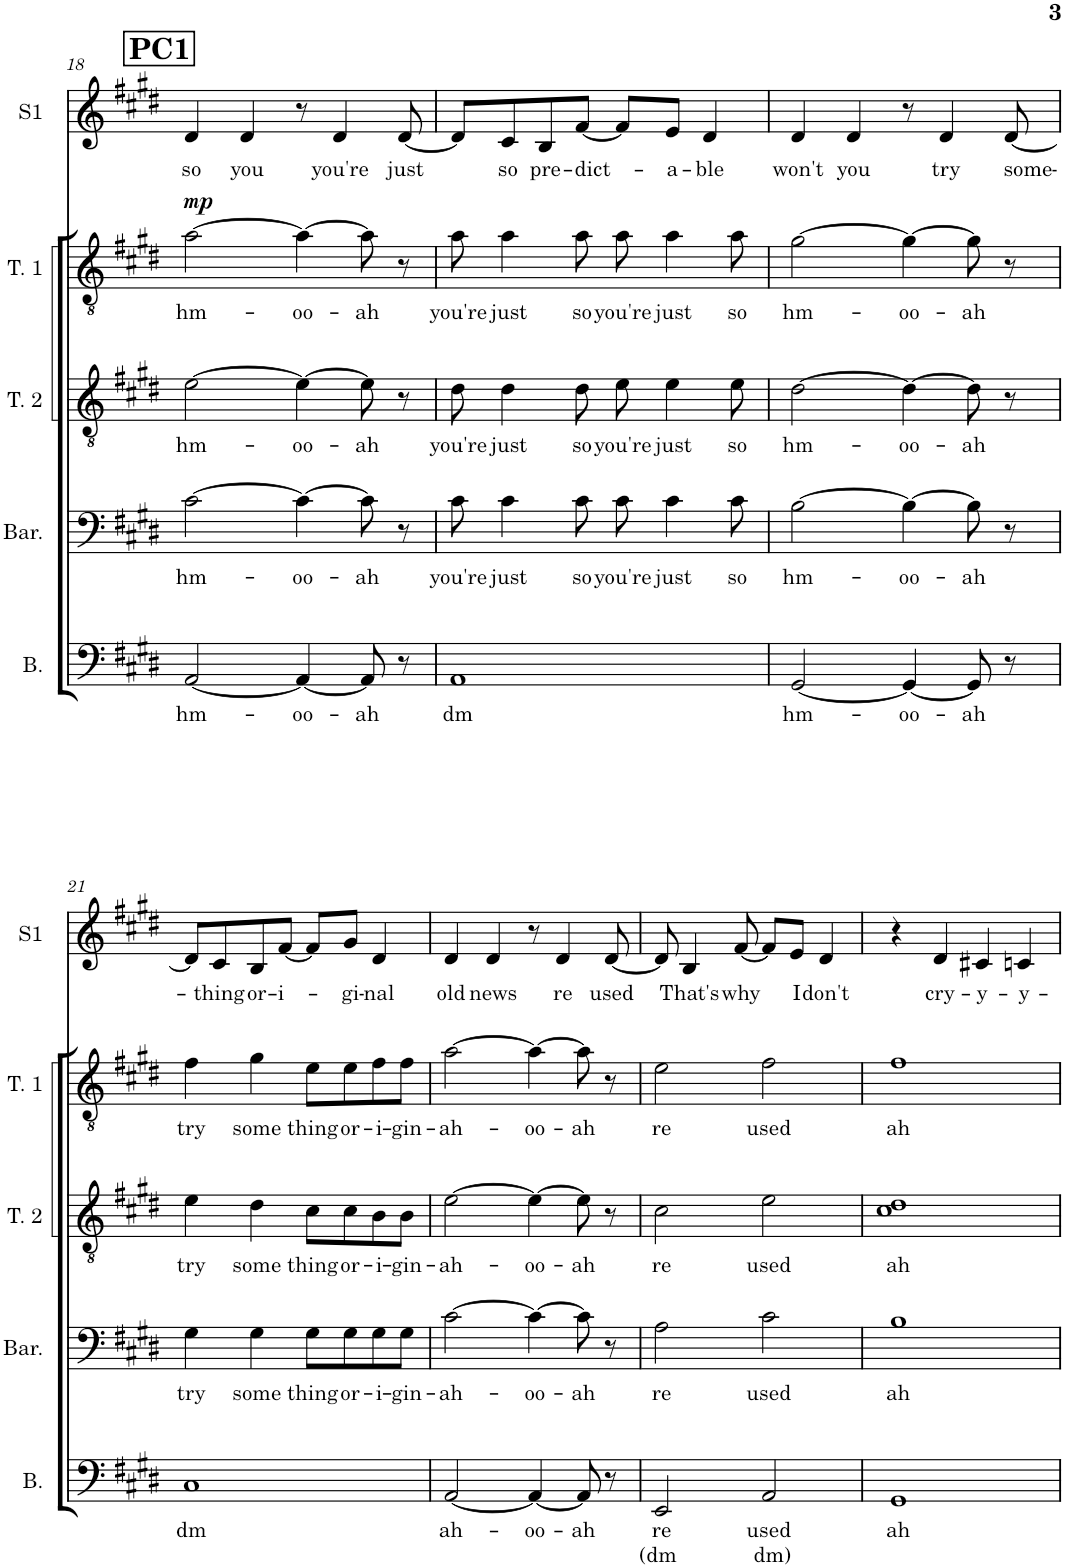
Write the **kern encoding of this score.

**kern	**text	**text	**kern	**text	**kern	**text	**kern	**text	**dynam	**kern	**text
*part5	*part5	*part5	*part4	*part4	*part3	*part3	*part2	*part2	*part2	*part1	*part1
*staff5	*staff5	*staff5	*staff4	*staff4	*staff3	*staff3	*staff2	*staff2	*staff2	*staff1	*staff1
*I"Bass	*	*	*I"Baritone	*	*I"Tenor 2	*	*I"Tenor 1	*	*	*I"Solo 1	*
*I'B.	*	*	*I'Bar.	*	*I'T. 2	*	*I'T. 1	*	*	*I'S1	*
!!LO:PB:g=z
*clefF4	*	*	*clefF4	*	*clefGv2	*	*clefGv2	*	*	*clefG2	*
*k[f#c#g#d#]	*	*	*k[f#c#g#d#]	*	*k[f#c#g#d#]	*	*k[f#c#g#d#]	*	*	*k[f#c#g#d#]	*
*M4/4	*	*	*M4/4	*	*M4/4	*	*M4/4	*	*	*M4/4	*
!!LO:REH:place=s1:a:B:cj:fs=14:t=PC1
=18	=18	=18	=18	=18	=18	=18	=18	=18	=18	=18	=18
!	!LO:LY:b	!	!	!LO:LY:b	!	!LO:LY:b	!	!LO:LY:b	!LO:DY:a	!	!LO:LY:b
[2AA/	hm-	.	[2c#\	hm-	[2e\	hm-	[2a\	hm-	mp	4d#/	so
!	!	!	!	!	!	!	!	!	!	!	!LO:LY:b
.	.	.	.	.	.	.	.	.	.	4d#/	you
!	!LO:LY:b	!	!	!LO:LY:b	!	!LO:LY:b	!	!LO:LY:b	!	!	!
4AA/_	-oo-	.	4c#\_	-oo-	4e\_	-oo-	4a\_	-oo-	.	8r	.
!	!	!	!	!	!	!	!	!	!	!	!LO:LY:b
.	.	.	.	.	.	.	.	.	.	4d#/	you're
!	!LO:LY:b	!	!	!LO:LY:b	!	!LO:LY:b	!	!LO:LY:b	!	!	!
8AA/]	-ah	.	8c#\]	-ah	8e\]	-ah	8a\]	-ah	.	.	.
!	!	!	!	!	!	!	!	!	!	!	!LO:LY:b
8r	.	.	8r	.	8r	.	8r	.	.	[8d#/	just
=19	=19	=19	=19	=19	=19	=19	=19	=19	=19	=19	=19
!	!LO:LY:b	!	!	!LO:LY:b	!	!LO:LY:b	!	!LO:LY:b	!	!	!
1AA	dm	.	8c#\	you're	8d#\	you're	8a\	you're	.	8d#/L]	.
!	!	!	!	!LO:LY:b	!	!LO:LY:b	!	!LO:LY:b	!	!	!LO:LY:b
.	.	.	4c#\	just	4d#\	just	4a\	just	.	8c#/	so
!	!	!	!	!	!	!	!	!	!	!	!LO:LY:b
.	.	.	.	.	.	.	.	.	.	8B/	pre-
!	!	!	!	!LO:LY:b	!	!LO:LY:b	!	!LO:LY:b	!	!	!LO:LY:b
.	.	.	8c#\	so	8d#\	so	8a\	so	.	[8f#/J	-dict-
!	!	!	!	!LO:LY:b	!	!LO:LY:b	!	!LO:LY:b	!	!	!
.	.	.	8c#\	you're	8e\	you're	8a\	you're	.	8f#/L]	.
!	!	!	!	!LO:LY:b	!	!LO:LY:b	!	!LO:LY:b	!	!	!LO:LY:b
.	.	.	4c#\	just	4e\	just	4a\	just	.	8e/J	-a-
!	!	!	!	!	!	!	!	!	!	!	!LO:LY:b
.	.	.	.	.	.	.	.	.	.	4d#/	-ble
!	!	!	!	!LO:LY:b	!	!LO:LY:b	!	!LO:LY:b	!	!	!
.	.	.	8c#\	so	8e\	so	8a\	so	.	.	.
=20	=20	=20	=20	=20	=20	=20	=20	=20	=20	=20	=20
!	!LO:LY:b	!	!	!LO:LY:b	!	!LO:LY:b	!	!LO:LY:b	!	!	!LO:LY:b
[2GG#/	hm-	.	[2B\	hm-	[2d#\	hm-	[2g#\	hm-	.	4d#/	won't
!	!	!	!	!	!	!	!	!	!	!	!LO:LY:b
.	.	.	.	.	.	.	.	.	.	4d#/	you
!	!LO:LY:b	!	!	!LO:LY:b	!	!LO:LY:b	!	!LO:LY:b	!	!	!
4GG#/_	-oo-	.	4B\_	-oo-	4d#\_	-oo-	4g#\_	-oo-	.	8r	.
!	!	!	!	!	!	!	!	!	!	!	!LO:LY:b
.	.	.	.	.	.	.	.	.	.	4d#/	try
!	!LO:LY:b	!	!	!LO:LY:b	!	!LO:LY:b	!	!LO:LY:b	!	!	!
8GG#/]	-ah	.	8B\]	-ah	8d#\]	-ah	8g#\]	-ah	.	.	.
!	!	!	!	!	!	!	!	!	!	!	!LO:LY:b
8r	.	.	8r	.	8r	.	8r	.	.	[8d#/	some-
!!LO:LB:g=z
=21	=21	=21	=21	=21	=21	=21	=21	=21	=21	=21	=21
!	!LO:LY:b	!	!	!LO:LY:b	!	!LO:LY:b	!	!LO:LY:b	!	!	!
1C#	dm	.	4G#\	try	4e\	try	4f#\	try	.	8d#/L]	.
!	!	!	!	!	!	!	!	!	!	!	!LO:LY:b
.	.	.	.	.	.	.	.	.	.	8c#/	-thing
!	!	!	!	!LO:LY:b	!	!LO:LY:b	!	!LO:LY:b	!	!	!LO:LY:b
.	.	.	4G#\	some	4d#\	some	4g#\	some	.	8B/	or-
!	!	!	!	!	!	!	!	!	!	!	!LO:LY:b
.	.	.	.	.	.	.	.	.	.	[8f#/J	-i-
!	!	!	!	!LO:LY:b	!	!LO:LY:b	!	!LO:LY:b	!	!	!
.	.	.	8G#\L	thing	8c#\L	thing	8e\L	thing	.	8f#/L]	.
!	!	!	!	!LO:LY:b	!	!LO:LY:b	!	!LO:LY:b	!	!	!LO:LY:b
.	.	.	8G#\	or-	8c#\	or-	8e\	or-	.	8g#/J	-gi-
!	!	!	!	!LO:LY:b	!	!LO:LY:b	!	!LO:LY:b	!	!	!LO:LY:b
.	.	.	8G#\	-i-	8B\	-i-	8f#\	-i-	.	4d#/	-nal
!	!	!	!	!LO:LY:b	!	!LO:LY:b	!	!LO:LY:b	!	!	!
.	.	.	8G#\J	-gin-	8B\J	-gin-	8f#\J	-gin-	.	.	.
=22	=22	=22	=22	=22	=22	=22	=22	=22	=22	=22	=22
!	!LO:LY:b	!	!	!LO:LY:b	!	!LO:LY:b	!	!LO:LY:b	!	!	!LO:LY:b
[2AA/	-ah-	.	[2c#\	-ah-	[2e\	-ah-	[2a\	-ah-	.	4d#/	old
!	!	!	!	!	!	!	!	!	!	!	!LO:LY:b
.	.	.	.	.	.	.	.	.	.	4d#/	news
!	!LO:LY:b	!	!	!LO:LY:b	!	!LO:LY:b	!	!LO:LY:b	!	!	!
4AA/_	-oo-	.	4c#\_	-oo-	4e\_	-oo-	4a\_	-oo-	.	8r	.
!	!	!	!	!	!	!	!	!	!	!	!LO:LY:b
.	.	.	.	.	.	.	.	.	.	4d#/	re
!	!LO:LY:b	!	!	!LO:LY:b	!	!LO:LY:b	!	!LO:LY:b	!	!	!
8AA/]	-ah	.	8c#\]	-ah	8e\]	-ah	8a\]	-ah	.	.	.
!	!	!	!	!	!	!	!	!	!	!	!LO:LY:b
8r	.	.	8r	.	8r	.	8r	.	.	[8d#/	used
=23	=23	=23	=23	=23	=23	=23	=23	=23	=23	=23	=23
!	!LO:LY:b	!LO:LY:b	!	!LO:LY:b	!	!LO:LY:b	!	!LO:LY:b	!	!	!
2EE/	re	(dm	2A\	re	2c#\	re	2e\	re	.	8d#/]	.
!	!	!	!	!	!	!	!	!	!	!	!LO:LY:b
.	.	.	.	.	.	.	.	.	.	4B/	That's
!	!	!	!	!	!	!	!	!	!	!	!LO:LY:b
.	.	.	.	.	.	.	.	.	.	[8f#/	why
!	!LO:LY:b	!LO:LY:b	!	!LO:LY:b	!	!LO:LY:b	!	!LO:LY:b	!	!	!
2AA/	used	dm)	2c#\	used	2e\	used	2f#\	used	.	8f#/L]	.
!	!	!	!	!	!	!	!	!	!	!	!LO:LY:b
.	.	.	.	.	.	.	.	.	.	8e/J	I
!	!	!	!	!	!	!	!	!	!	!	!LO:LY:b
.	.	.	.	.	.	.	.	.	.	4d#/	don't
=24	=24	=24	=24	=24	=24	=24	=24	=24	=24	=24	=24
!	!LO:LY:b	!	!	!LO:LY:b	!	!LO:LY:b	!	!LO:LY:b	!	!	!
1GG#	ah	.	1B	ah	1c# 1d#	ah	1f#	ah	.	4r	.
!	!	!	!	!	!	!	!	!	!	!	!LO:LY:b
.	.	.	.	.	.	.	.	.	.	4d#/	cry-
!	!	!	!	!	!	!	!	!	!	!	!LO:LY:b
.	.	.	.	.	.	.	.	.	.	4c#X/	-y-
!	!	!	!	!	!	!	!	!	!	!	!LO:LY:b
.	.	.	.	.	.	.	.	.	.	4cn/	-y-
=	=	=	=	=	=	=	=	=	=	=	=
*-	*-	*-	*-	*-	*-	*-	*-	*-	*-	*-	*-
